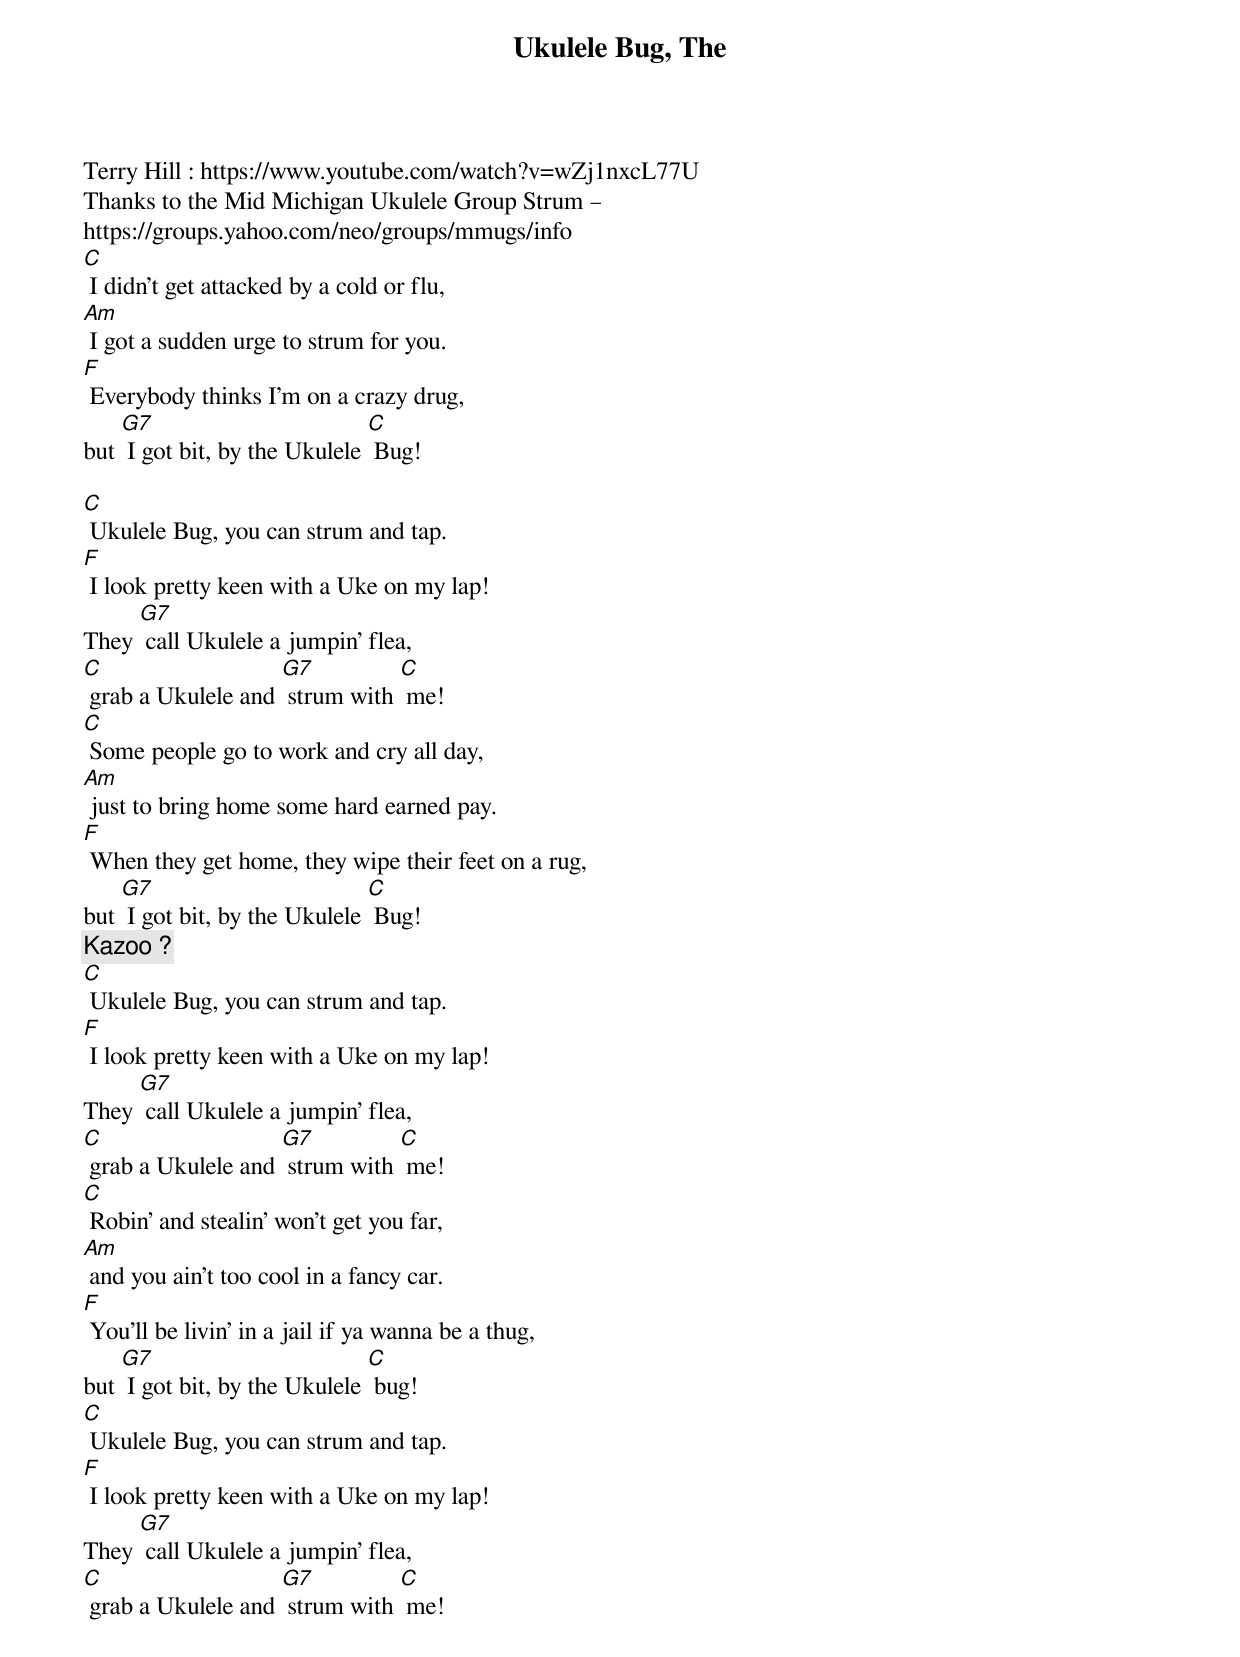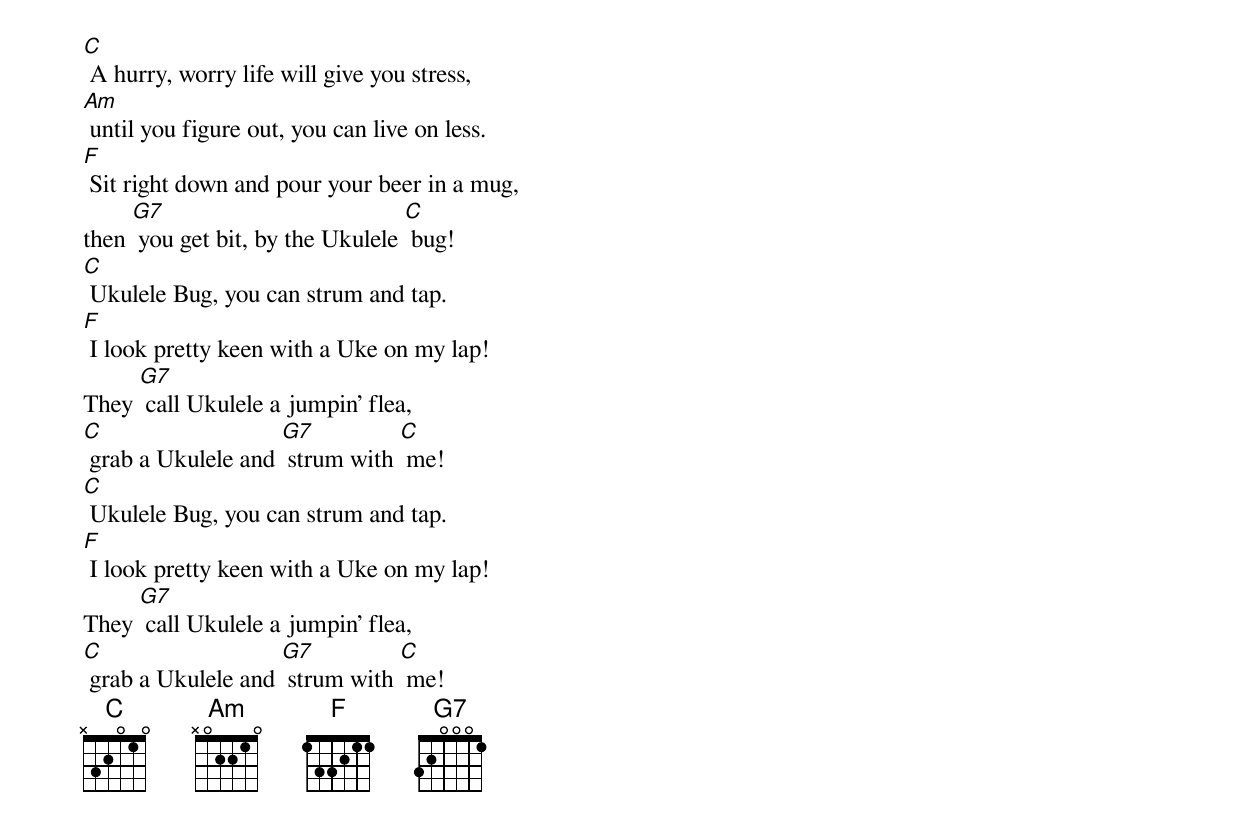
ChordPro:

{t: Ukulele Bug, The }
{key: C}
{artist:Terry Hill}
Terry Hill : https://www.youtube.com/watch?v=wZj1nxcL77U
Thanks to the Mid Michigan Ukulele Group Strum –
https://groups.yahoo.com/neo/groups/mmugs/info
{c: }
[C] I didn’t get attacked by a cold or flu,
[Am] I got a sudden urge to strum for you.
[F] Everybody thinks I’m on a crazy drug,
but [G7] I got bit, by the Ukulele [C] Bug!
{c: }

[C] Ukulele Bug, you can strum and tap.
[F] I look pretty keen with a Uke on my lap!
They [G7] call Ukulele a jumpin’ flea,
[C] grab a Ukulele and [G7] strum with [C] me!
{c: }
[C] Some people go to work and cry all day,
[Am] just to bring home some hard earned pay.
[F] When they get home, they wipe their feet on a rug,
but [G7] I got bit, by the Ukulele [C] Bug!
{c:Kazoo ? }
[C] Ukulele Bug, you can strum and tap.
[F] I look pretty keen with a Uke on my lap!
They [G7] call Ukulele a jumpin’ flea,
[C] grab a Ukulele and [G7] strum with [C] me!
{c: }
[C] Robin’ and stealin’ won’t get you far,
[Am] and you ain’t too cool in a fancy car.
[F] You’ll be livin’ in a jail if ya wanna be a thug,
but [G7] I got bit, by the Ukulele [C] bug!
{c: }
[C] Ukulele Bug, you can strum and tap.
[F] I look pretty keen with a Uke on my lap!
They [G7] call Ukulele a jumpin’ flea,
[C] grab a Ukulele and [G7] strum with [C] me!
{c: }
[C] A hurry, worry life will give you stress,
[Am] until you figure out, you can live on less.
[F] Sit right down and pour your beer in a mug,
then [G7] you get bit, by the Ukulele [C] bug!
{c: }
[C] Ukulele Bug, you can strum and tap.
[F] I look pretty keen with a Uke on my lap!
They [G7] call Ukulele a jumpin’ flea,
[C] grab a Ukulele and [G7] strum with [C] me!
{c: }
[C] Ukulele Bug, you can strum and tap.
[F] I look pretty keen with a Uke on my lap!
They [G7] call Ukulele a jumpin’ flea,
[C] grab a Ukulele and [G7] strum with [C] me!
